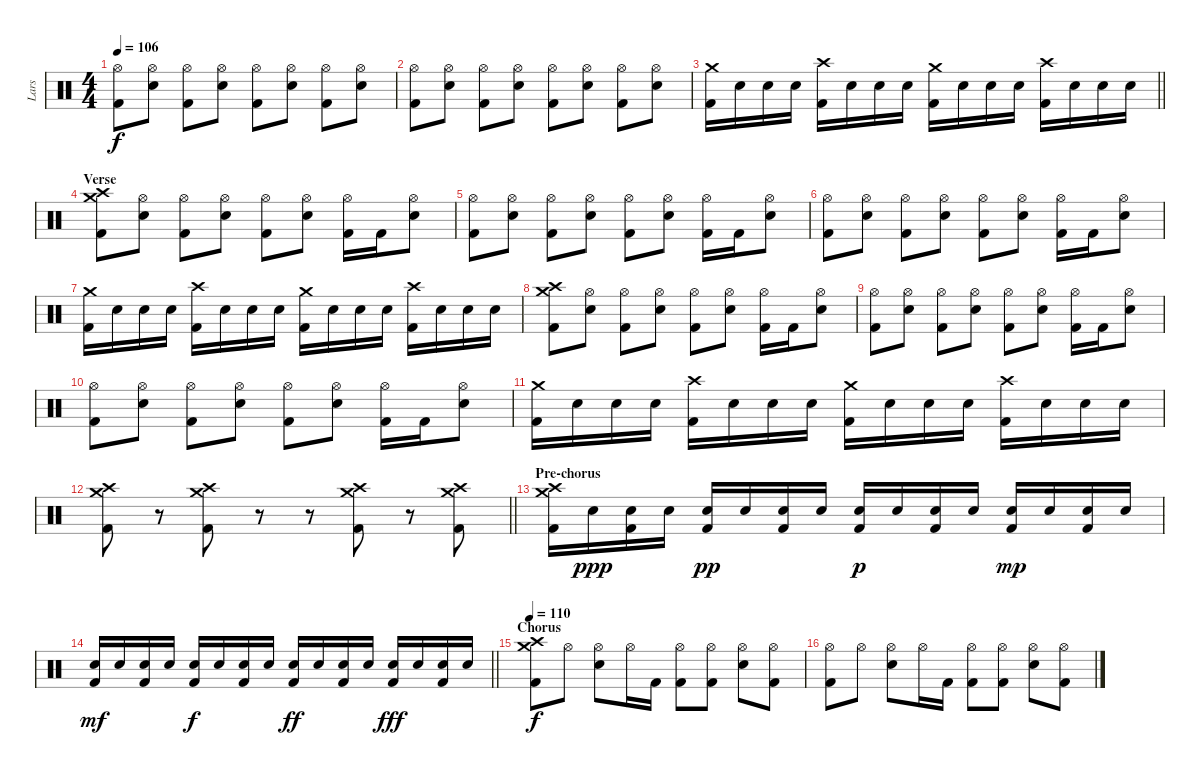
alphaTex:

\track ("Lars" "Lars") {instrument percussion}
\staff {score}
\articulation defaults
\ts (4 4)
\tempo 106
\clef neutral
\ks c
("Hi-Hat (open)" "Kick (hit) 2").8{dy f} ("Hi-Hat (open)" "Electric Snare (hit)").8 ("Hi-Hat (open)" "Kick (hit) 2").8 ("Hi-Hat (open)" "Electric Snare (hit)").8 ("Hi-Hat (open)" "Kick (hit) 2").8 ("Hi-Hat (open)" "Electric Snare (hit)").8 ("Hi-Hat (open)" "Kick (hit) 2").8 ("Hi-Hat (open)" "Electric Snare (hit)").8 |
("Hi-Hat (open)" "Kick (hit) 2").8 ("Hi-Hat (open)" "Electric Snare (hit)").8 ("Hi-Hat (open)" "Kick (hit) 2").8 ("Hi-Hat (open)" "Electric Snare (hit)").8 ("Hi-Hat (open)" "Kick (hit) 2").8 ("Hi-Hat (open)" "Electric Snare (hit)").8 ("Hi-Hat (open)" "Kick (hit) 2").8 ("Hi-Hat (open)" "Electric Snare (hit)").8 |
\barLineRight lightlight
("Crash medium (hit)" "Kick (hit) 2").16 "Electric Snare (hit)".16 "Electric Snare (hit)".16 "Electric Snare (hit)".16 ("Crash high (hit)" "Kick (hit) 2").16 "Electric Snare (hit)".16 "Electric Snare (hit)".16 "Electric Snare (hit)".16 ("Crash medium (hit)" "Kick (hit) 2").16 "Electric Snare (hit)".16 "Electric Snare (hit)".16 "Electric Snare (hit)".16 ("Crash high (hit)" "Kick (hit) 2").16 "Electric Snare (hit)".16 "Electric Snare (hit)".16 "Electric Snare (hit)".16 |
\section ("" "Verse")
("Crash medium (hit)" "Crash high (hit)" "Kick (hit) 2").8 ("Hi-Hat (open)" "Electric Snare (hit)").8 ("Hi-Hat (open)" "Kick (hit) 2").8 ("Hi-Hat (open)" "Electric Snare (hit)").8 ("Hi-Hat (open)" "Kick (hit) 2").8 ("Hi-Hat (open)" "Electric Snare (hit)").8 ("Hi-Hat (open)" "Kick (hit) 2").16 "Kick (hit) 2".16 ("Hi-Hat (open)" "Electric Snare (hit)").8 |
("Hi-Hat (open)" "Kick (hit) 2").8 ("Hi-Hat (open)" "Electric Snare (hit)").8 ("Hi-Hat (open)" "Kick (hit) 2").8 ("Hi-Hat (open)" "Electric Snare (hit)").8 ("Hi-Hat (open)" "Kick (hit) 2").8 ("Hi-Hat (open)" "Electric Snare (hit)").8 ("Hi-Hat (open)" "Kick (hit) 2").16 "Kick (hit) 2".16 ("Hi-Hat (open)" "Electric Snare (hit)").8 |
("Hi-Hat (open)" "Kick (hit) 2").8 ("Hi-Hat (open)" "Electric Snare (hit)").8 ("Hi-Hat (open)" "Kick (hit) 2").8 ("Hi-Hat (open)" "Electric Snare (hit)").8 ("Hi-Hat (open)" "Kick (hit) 2").8 ("Hi-Hat (open)" "Electric Snare (hit)").8 ("Hi-Hat (open)" "Kick (hit) 2").16 "Kick (hit) 2".16 ("Hi-Hat (open)" "Electric Snare (hit)").8 |
("Crash medium (hit)" "Kick (hit) 2").16 "Electric Snare (hit)".16 "Electric Snare (hit)".16 "Electric Snare (hit)".16 ("Crash high (hit)" "Kick (hit) 2").16 "Electric Snare (hit)".16 "Electric Snare (hit)".16 "Electric Snare (hit)".16 ("Crash medium (hit)" "Kick (hit) 2").16 "Electric Snare (hit)".16 "Electric Snare (hit)".16 "Electric Snare (hit)".16 ("Crash high (hit)" "Kick (hit) 2").16 "Electric Snare (hit)".16 "Electric Snare (hit)".16 "Electric Snare (hit)".16 |
("Crash medium (hit)" "Crash high (hit)" "Kick (hit) 2").8 ("Hi-Hat (open)" "Electric Snare (hit)").8 ("Hi-Hat (open)" "Kick (hit) 2").8 ("Hi-Hat (open)" "Electric Snare (hit)").8 ("Hi-Hat (open)" "Kick (hit) 2").8 ("Hi-Hat (open)" "Electric Snare (hit)").8 ("Hi-Hat (open)" "Kick (hit) 2").16 "Kick (hit) 2".16 ("Hi-Hat (open)" "Electric Snare (hit)").8 |
("Hi-Hat (open)" "Kick (hit) 2").8 ("Hi-Hat (open)" "Electric Snare (hit)").8 ("Hi-Hat (open)" "Kick (hit) 2").8 ("Hi-Hat (open)" "Electric Snare (hit)").8 ("Hi-Hat (open)" "Kick (hit) 2").8 ("Hi-Hat (open)" "Electric Snare (hit)").8 ("Hi-Hat (open)" "Kick (hit) 2").16 "Kick (hit) 2".16 ("Hi-Hat (open)" "Electric Snare (hit)").8 |
("Hi-Hat (open)" "Kick (hit) 2").8 ("Hi-Hat (open)" "Electric Snare (hit)").8 ("Hi-Hat (open)" "Kick (hit) 2").8 ("Hi-Hat (open)" "Electric Snare (hit)").8 ("Hi-Hat (open)" "Kick (hit) 2").8 ("Hi-Hat (open)" "Electric Snare (hit)").8 ("Hi-Hat (open)" "Kick (hit) 2").16 "Kick (hit) 2".16 ("Hi-Hat (open)" "Electric Snare (hit)").8 |
("Crash medium (hit)" "Kick (hit) 2").16 "Electric Snare (hit)".16 "Electric Snare (hit)".16 "Electric Snare (hit)".16 ("Crash high (hit)" "Kick (hit) 2").16 "Electric Snare (hit)".16 "Electric Snare (hit)".16 "Electric Snare (hit)".16 ("Crash medium (hit)" "Kick (hit) 2").16 "Electric Snare (hit)".16 "Electric Snare (hit)".16 "Electric Snare (hit)".16 ("Crash high (hit)" "Kick (hit) 2").16 "Electric Snare (hit)".16 "Electric Snare (hit)".16 "Electric Snare (hit)".16 |
\barLineRight lightlight
("Crash medium (hit)" "Crash high (hit)" "Kick (hit) 2").8 r.8 ("Crash medium (hit)" "Crash high (hit)" "Kick (hit) 2").8 r.8 r.8 ("Crash medium (hit)" "Crash high (hit)" "Kick (hit) 2").8 r.8 ("Crash medium (hit)" "Crash high (hit)" "Kick (hit) 2").8 |
\section ("" "Pre-chorus")
("Crash medium (hit)" "Crash high (hit)" "Kick (hit) 2").16 "Electric Snare (hit)".16{dy ppp} ("Electric Snare (hit)" "Kick (hit) 2").16 "Electric Snare (hit)".16 ("Electric Snare (hit)" "Kick (hit) 2").16{dy pp} "Electric Snare (hit)".16 ("Electric Snare (hit)" "Kick (hit) 2").16 "Electric Snare (hit)".16 ("Electric Snare (hit)" "Kick (hit) 2").16{dy p} "Electric Snare (hit)".16 ("Electric Snare (hit)" "Kick (hit) 2").16 "Electric Snare (hit)".16 ("Electric Snare (hit)" "Kick (hit) 2").16{dy mp} "Electric Snare (hit)".16 ("Electric Snare (hit)" "Kick (hit) 2").16 "Electric Snare (hit)".16 |
\barLineRight lightlight
("Electric Snare (hit)" "Kick (hit) 2").16{dy mf} "Electric Snare (hit)".16 ("Electric Snare (hit)" "Kick (hit) 2").16 "Electric Snare (hit)".16 ("Electric Snare (hit)" "Kick (hit) 2").16{dy f} "Electric Snare (hit)".16 ("Electric Snare (hit)" "Kick (hit) 2").16 "Electric Snare (hit)".16 ("Electric Snare (hit)" "Kick (hit) 2").16{dy ff} "Electric Snare (hit)".16 ("Electric Snare (hit)" "Kick (hit) 2").16 "Electric Snare (hit)".16 ("Electric Snare (hit)" "Kick (hit) 2").16{dy fff} "Electric Snare (hit)".16 ("Electric Snare (hit)" "Kick (hit) 2").16 "Electric Snare (hit)".16 |
\section ("" "Chorus")
\tempo 110
("Crash medium (hit)" "Crash high (hit)" "Kick (hit) 2").8{dy f} "Hi-Hat (open)".8 ("Hi-Hat (open)" "Electric Snare (hit)").8 "Hi-Hat (open)".16 "Kick (hit) 2".16 ("Hi-Hat (open)" "Kick (hit) 2").8 ("Hi-Hat (open)" "Kick (hit) 2").8 ("Hi-Hat (open)" "Electric Snare (hit)").8 ("Hi-Hat (open)" "Kick (hit) 2").8 |
("Hi-Hat (open)" "Kick (hit) 2").8 "Hi-Hat (open)".8 ("Hi-Hat (open)" "Electric Snare (hit)").8 "Hi-Hat (open)".16 "Kick (hit) 2".16 ("Hi-Hat (open)" "Kick (hit) 2").8 ("Hi-Hat (open)" "Kick (hit) 2").8 ("Hi-Hat (open)" "Electric Snare (hit)").8 ("Hi-Hat (open)" "Kick (hit) 2").8
